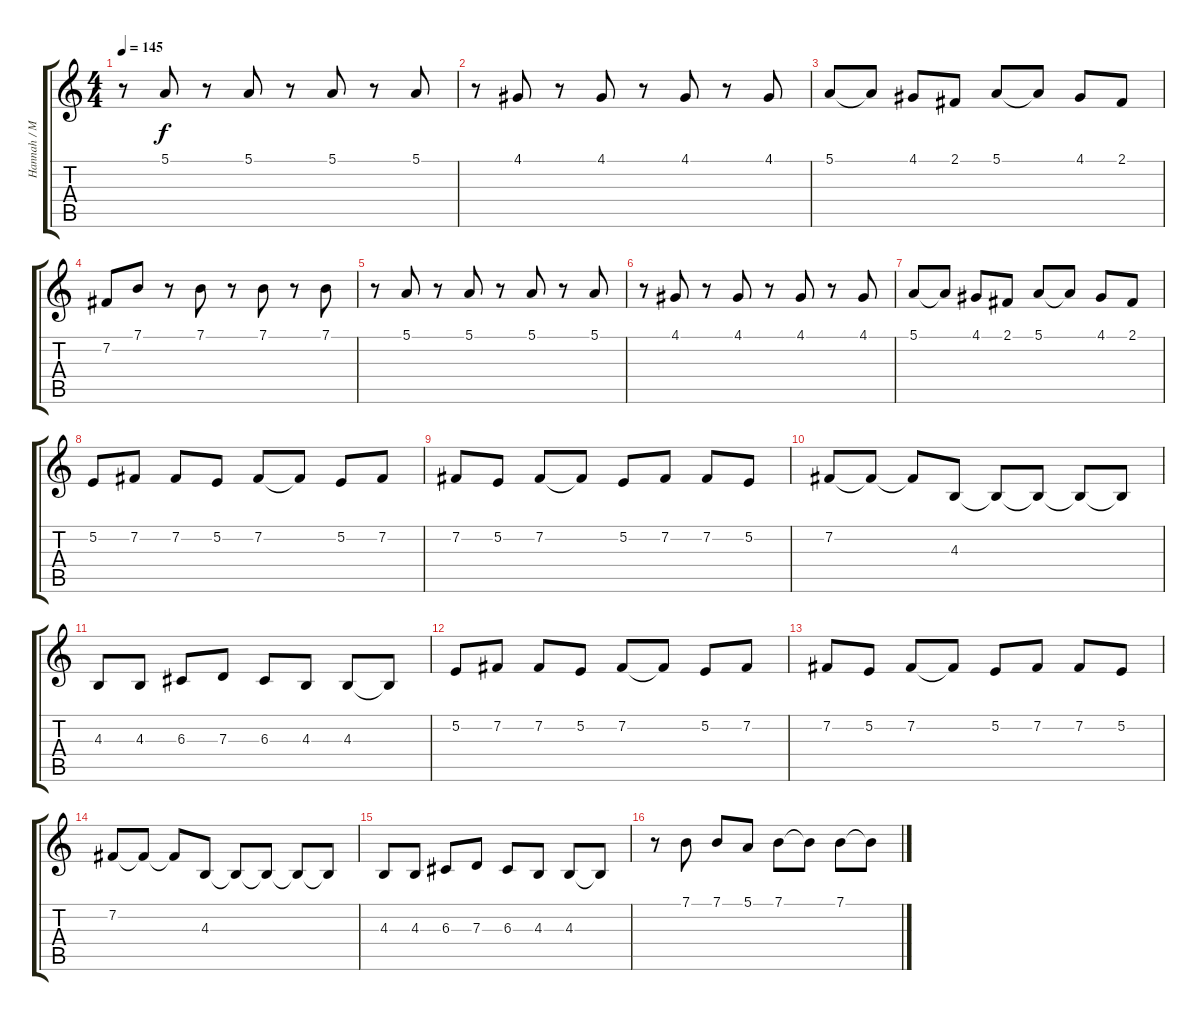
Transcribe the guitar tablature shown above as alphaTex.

\track ("Hannah / Miley" "Hannah / M") {instrument tenorsax}
\staff {score tabs}
\tuning (E4 B3 G3 D3 A2 E2) {hide}
\ts (4 4)
\tempo 145
\clef g2
\ks c
r.8{dy f} 5.1.8 r.8 5.1.8 r.8 5.1.8 r.8 5.1.8 |
r.8 4.1.8 r.8 4.1.8 r.8 4.1.8 r.8 4.1.8 |
5.1.8 5.1{t}.8 4.1.8 2.1.8 5.1.8 5.1{t}.8 4.1.8 2.1.8 |
7.2.8 7.1.8 r.8 7.1.8 r.8 7.1.8 r.8 7.1.8 |
r.8 5.1.8 r.8 5.1.8 r.8 5.1.8 r.8 5.1.8 |
r.8 4.1.8 r.8 4.1.8 r.8 4.1.8 r.8 4.1.8 |
5.1.8 5.1{t}.8 4.1.8 2.1.8 5.1.8 5.1{t}.8 4.1.8 2.1.8 |
5.2.8 7.2.8 7.2.8 5.2.8 7.2.8 7.2{t}.8 5.2.8 7.2.8 |
7.2.8 5.2.8 7.2.8 7.2{t}.8 5.2.8 7.2.8 7.2.8 5.2.8 |
7.2.8 7.2{t}.8 7.2{t}.8 4.3.8 4.3{t}.8 4.3{t}.8 4.3{t}.8 4.3{t}.8 |
4.3.8 4.3.8 6.3.8 7.3.8 6.3.8 4.3.8 4.3.8 4.3{t}.8 |
5.2.8 7.2.8 7.2.8 5.2.8 7.2.8 7.2{t}.8 5.2.8 7.2.8 |
7.2.8 5.2.8 7.2.8 7.2{t}.8 5.2.8 7.2.8 7.2.8 5.2.8 |
7.2.8 7.2{t}.8 7.2{t}.8 4.3.8 4.3{t}.8 4.3{t}.8 4.3{t}.8 4.3{t}.8 |
4.3.8 4.3.8 6.3.8 7.3.8 6.3.8 4.3.8 4.3.8 4.3{t}.8 |
r.8 7.1.8 7.1.8 5.1.8 7.1.8 7.1{t}.8 7.1.8 7.1{t}.8
